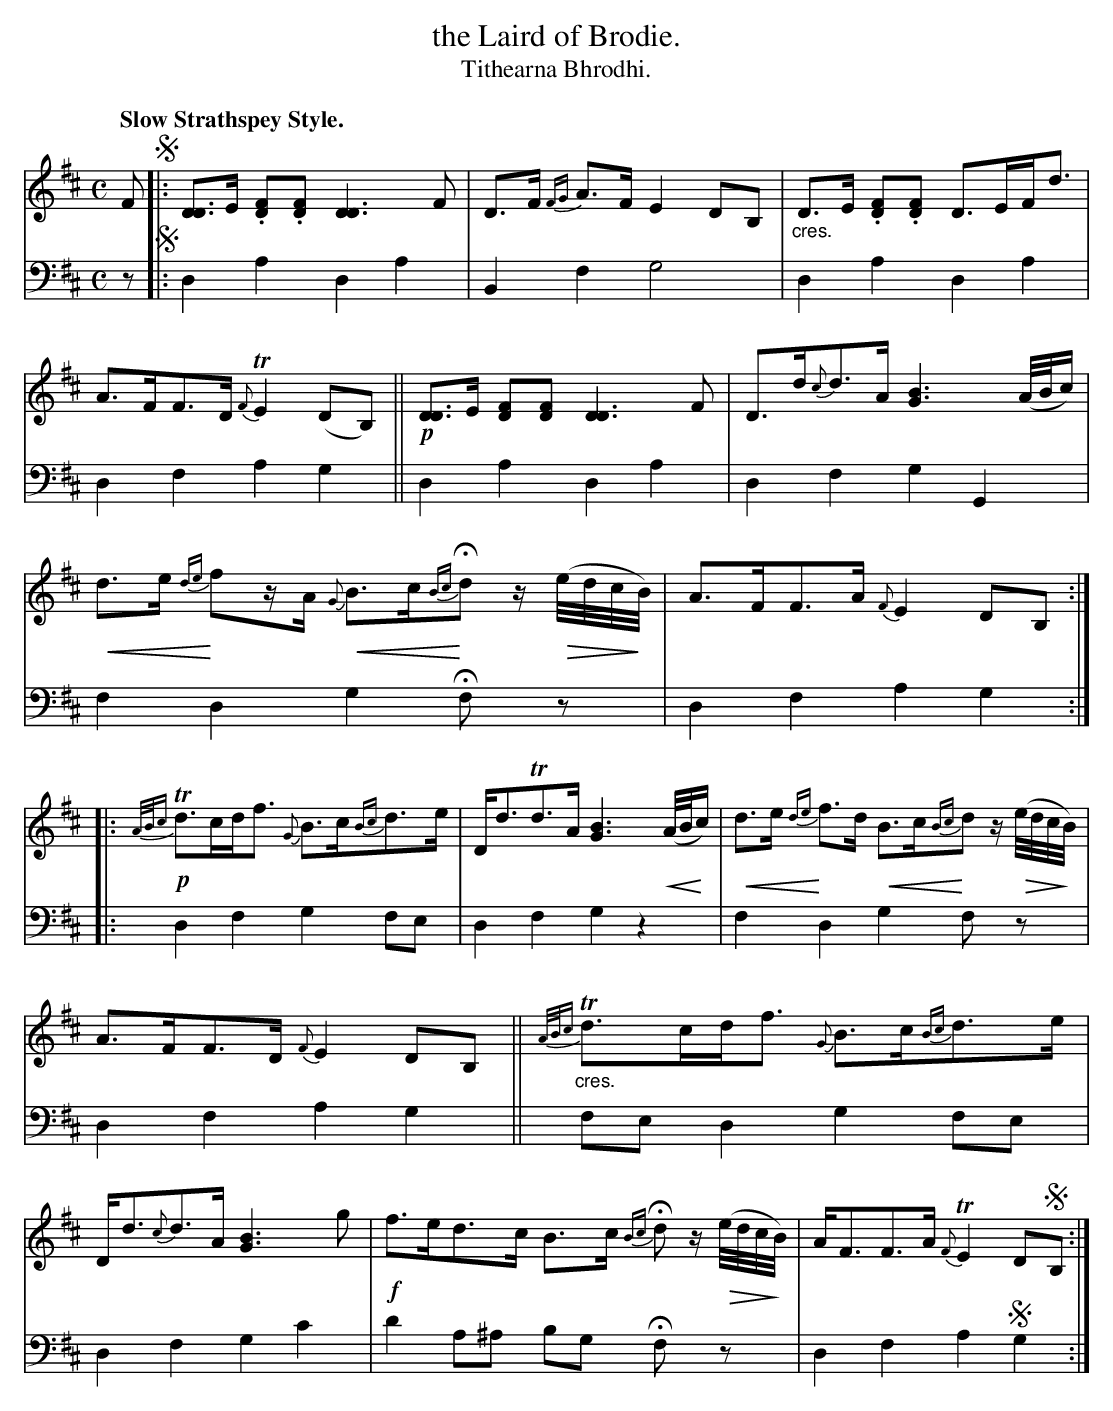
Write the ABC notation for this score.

X:1
T: the Laird of Brodie.
T: Tithearna Bhrodhi.
U: p=!crescendo(!
U: P=!crescendo)!
U: Q=!diminuendo(!
U: q=!diminuendo)!
M: C
L: 1/8
Q: "Slow Strathspey Style."
K: D
V: 1 staves=2
F !segno!|: [DD]>E .[FD].[FD] [D3D3]F | D>F {FG}A>F E2 DB, |"_cres."\
D>E .[FD].[FD] D>EF<d | A>FF>D {F}TE2 (DB,) ||!p![DD]>E [FD][FD] [D3D3]F |\
D>d{c}d>A [B3G3] (A//B//c/) |
pd>e {de}Pfz/A/ p{G}B>c{Bc}PHd z/Q(e//d//c//qB//) |\
A>FF>A {F}E2 DB, ::!p! {A/B/c}Td>cd<f {G}B>c{Bc}d>e |\
D<dTd>A  [B3G3] p(A//B//Pc/) | pd>e {de}Pf>d pB>c{Bc}Pd z/Q(e//d//c//qB//) |
A>FF>D{F}E2 DB, || {A/B/c}"_cres."Td>cd<f {G}B>c{Bc}d>e | D<d{c}d>A [B3G3] g |!f!\
f>ed>c B>c {Bc}Hdz/ Q(e//d//c//qB//) | A<FF>A {F}TE2 D!segno!B, :|
V: 2 clef=bass middle=d
z !segno!|: d2a2 d2a2 | B2f2 g4 | d2a2 d2a2 | d2f2 a2g2 || d2a2 d2a2 |
d2f2 g2G2 | f2d2 g2Hf x/z | d2f2 a2g2 :: d2f2 g2fe | d2f2 g2z2 |
f2d2 g2f x/z | d2f2 a2g2 || fed2 g2fe | d2f2 g2c'2 | d'2a^a bg Hf x/z | d2f2 a2!segno!g2 :|
